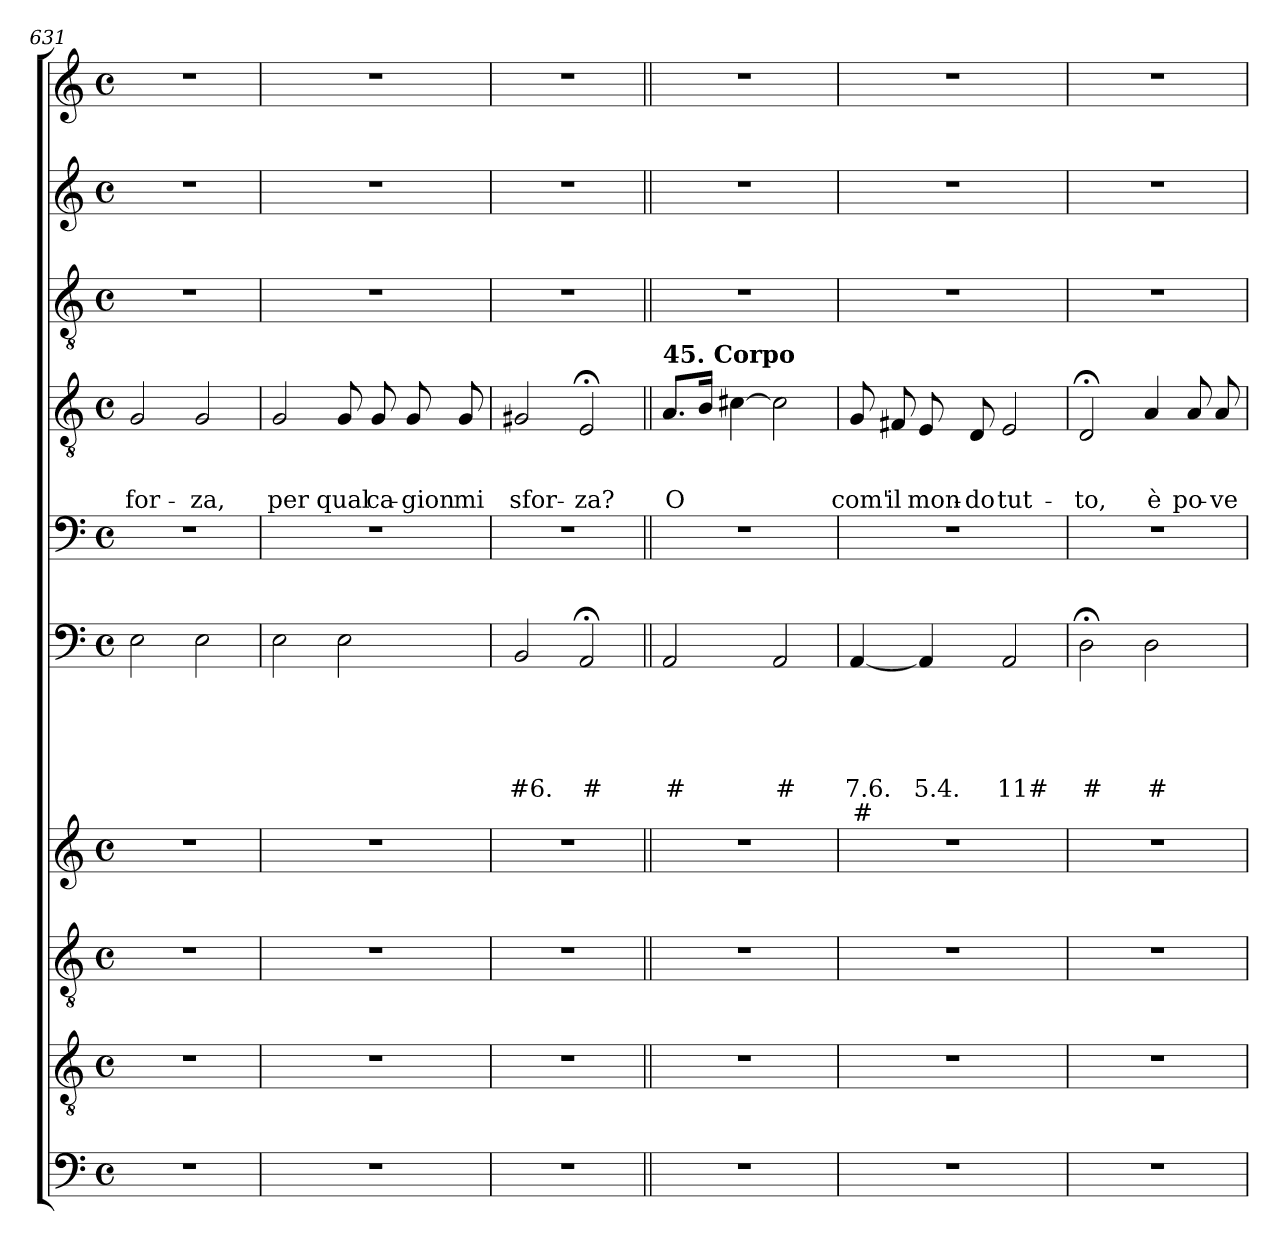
**kern	**kern	**kern	**kern	**kern	**text	**text	**text	**text	**text	**text	**kern	**kern	**text	**text	**text	**kern	**kern	**kern
*part10	*part9	*part8	*part7	*part6	*part6	*part6	*part6	*part6	*part6	*part6	*part5	*part4	*part4	*part4	*part4	*part3	*part2	*part1
*staff10	*staff9	*staff8	*staff7	*staff6	*staff6	*staff6	*staff6	*staff6	*staff6	*staff6	*staff5	*staff4	*staff4	*staff4	*staff4	*staff3	*staff2	*staff1
!!LO:LB:g=z
*clefF4	*clefGv2	*clefGv2	*clefG2	*clefF4	*	*	*	*	*	*	*clefF4	*clefGv2	*	*	*	*clefGv2	*clefG2	*clefG2
*k[]	*k[]	*k[]	*k[]	*k[]	*	*	*	*	*	*	*k[]	*k[]	*	*	*	*k[]	*k[]	*k[]
*C:	*C:	*C:	*C:	*C:	*	*	*	*	*	*	*C:	*C:	*	*	*	*C:	*C:	*C:
*M4/4	*M4/4	*M4/4	*M4/4	*M4/4	*	*	*	*	*	*	*M4/4	*M4/4	*	*	*	*M4/4	*M4/4	*M4/4
*met(c)	*met(c)	*met(c)	*met(c)	*met(c)	*	*	*	*	*	*	*met(c)	*met(c)	*	*	*	*met(c)	*met(c)	*met(c)
=631	=631	=631	=631	=631	=631	=631	=631	=631	=631	=631	=631	=631	=631	=631	=631	=631	=631	=631
1r	1r	1r	1r	2E\	.	.	.	.	.	.	1r	2G/	.	.	for-	1r	1r	1r
.	.	.	.	2E\	.	.	.	.	.	.	.	2G/	.	.	-za,	.	.	.
=632	=632	=632	=632	=632	=632	=632	=632	=632	=632	=632	=632	=632	=632	=632	=632	=632	=632	=632
1r	1r	1r	1r	2E\	.	.	.	.	.	.	1r	2G/	.	.	per	1r	1r	1r
.	.	.	.	2E\	.	.	.	.	.	.	.	8G/	.	.	qual	.	.	.
.	.	.	.	.	.	.	.	.	.	.	.	8G/	.	.	ca-	.	.	.
.	.	.	.	.	.	.	.	.	.	.	.	8G/	.	.	-gion	.	.	.
.	.	.	.	.	.	.	.	.	.	.	.	8G/	.	.	mi	.	.	.
=633	=633	=633	=633	=633	=633	=633	=633	=633	=633	=633	=633	=633	=633	=633	=633	=633	=633	=633
1r	1r	1r	1r	2BB/	.	.	.	.	#6.	.	1r	2G#X/	.	.	sfor-	1r	1r	1r
.	.	.	.	2AA;</	.	.	.	.	#	.	.	2E;</	.	.	-za?	.	.	.
=634||	=634||	=634||	=634||	=634||	=634||	=634||	=634||	=634||	=634||	=634||	=634||	=634||	=634||	=634||	=634||	=634||	=634||	=634||
!	!	!	!	!	!	!	!	!	!	!	!	!LO:TX:a:B:t=45. Corpo	!	!	!	!	!	!
1r	1r	1r	1r	2AA/	.	.	.	.	#	.	1r	8.A/L	.	.	O	1r	1r	1r
.	.	.	.	.	.	.	.	.	.	.	.	16B/Jk	.	.	.	.	.	.
.	.	.	.	.	.	.	.	.	.	.	.	[4c#X\	.	.	.	.	.	.
.	.	.	.	2AA/	.	.	.	.	#	.	.	2c#\]	.	.	.	.	.	.
=635	=635	=635	=635	=635	=635	=635	=635	=635	=635	=635	=635	=635	=635	=635	=635	=635	=635	=635
1r	1r	1r	1r	[4AA/	.	.	.	.	7.6.	#	1r	8G/	.	.	com'	1r	1r	1r
.	.	.	.	.	.	.	.	.	.	.	.	8F#X/	.	.	il	.	.	.
.	.	.	.	4AA/]	.	.	.	.	5.4.	.	.	8E/	.	.	mon-	.	.	.
.	.	.	.	.	.	.	.	.	.	.	.	8D/	.	.	-do	.	.	.
.	.	.	.	2AA/	.	.	.	.	11#	.	.	2E/	.	.	tut-	.	.	.
=636	=636	=636	=636	=636	=636	=636	=636	=636	=636	=636	=636	=636	=636	=636	=636	=636	=636	=636
1r	1r	1r	1r	2D;<\	.	.	.	.	#	.	1r	2D;</	.	.	-to,	1r	1r	1r
.	.	.	.	2D\	.	.	.	.	#	.	.	4A/	.	.	è	.	.	.
.	.	.	.	.	.	.	.	.	.	.	.	8A/	.	.	po-	.	.	.
.	.	.	.	.	.	.	.	.	.	.	.	8A/	.	.	-ve-	.	.	.
=	=	=	=	=	=	=	=	=	=	=	=	=	=	=	=	=	=	=
*-	*-	*-	*-	*-	*-	*-	*-	*-	*-	*-	*-	*-	*-	*-	*-	*-	*-	*-
